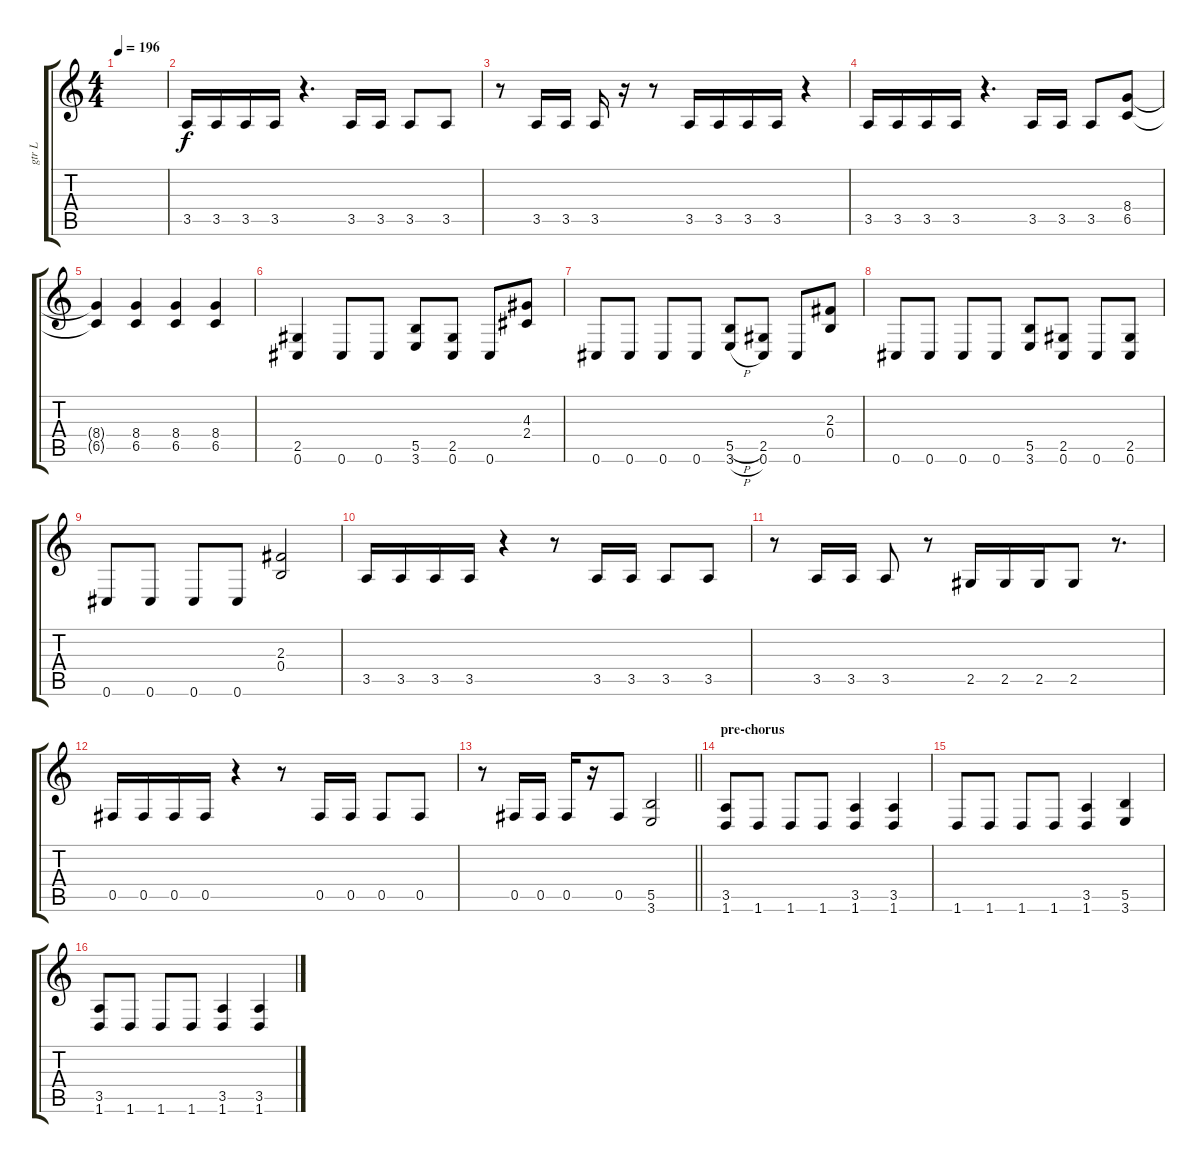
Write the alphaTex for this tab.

\track ("gtr L" "gtr L") {instrument distortionguitar}
\staff {score tabs}
\tuning (Db4 Ab3 E3 B2 Gb2 Db2) {hide}
\ts (4 4)
\tempo 196
\clef g2
\ks c
|
3.5.16 3.5.16 3.5.16 3.5.16 r.4{d} 3.5.16 3.5.16 3.5.8 3.5.8 |
r.8 3.5.16 3.5.16 3.5.16 r.16 r.8 3.5.16 3.5.16 3.5.16 3.5.16 r.4 |
3.5.16 3.5.16 3.5.16 3.5.16 r.4{d} 3.5.16 3.5.16 3.5.8 (8.4 6.5).8 |
(8.4{t} 6.5{t}).4 (8.4 6.5).4 (8.4 6.5).4 (8.4 6.5).4 |
(2.5 0.6).4 0.6.8 0.6.8 (5.5 3.6).8 (2.5 0.6).8 0.6.8 (4.3 2.4).8 |
0.6.8 0.6.8 0.6.8 0.6.8 (5.5{h} 3.6{h}).8 (2.5 0.6).8 0.6.8 (2.3 0.4).8 |
0.6.8 0.6.8 0.6.8 0.6.8 (5.5 3.6).8 (2.5 0.6).8 0.6.8 (2.5 0.6).8 |
0.6.8 0.6.8 0.6.8 0.6.8 (2.3 0.4).2 |
3.5.16 3.5.16 3.5.16 3.5.16 r.4 r.8 3.5.16 3.5.16 3.5.8 3.5.8 |
r.8 3.5.16 3.5.16 3.5.8 r.8 2.5.16 2.5.16 2.5.16 2.5.8 r.8{d} |
0.5.16 0.5.16 0.5.16 0.5.16 r.4 r.8 0.5.16 0.5.16 0.5.8 0.5.8 |
\barLineRight lightlight
r.8 0.5.16 0.5.16 0.5.16 r.16 0.5.8 (5.5 3.6).2 |
\section ("" "pre-chorus")
(3.5 1.6).8 1.6.8 1.6.8 1.6.8 (3.5 1.6).4 (3.5 1.6).4 |
1.6.8 1.6.8 1.6.8 1.6.8 (3.5 1.6).4 (5.5 3.6).4 |
(3.5 1.6).8 1.6.8 1.6.8 1.6.8 (3.5 1.6).4 (3.5 1.6).4
